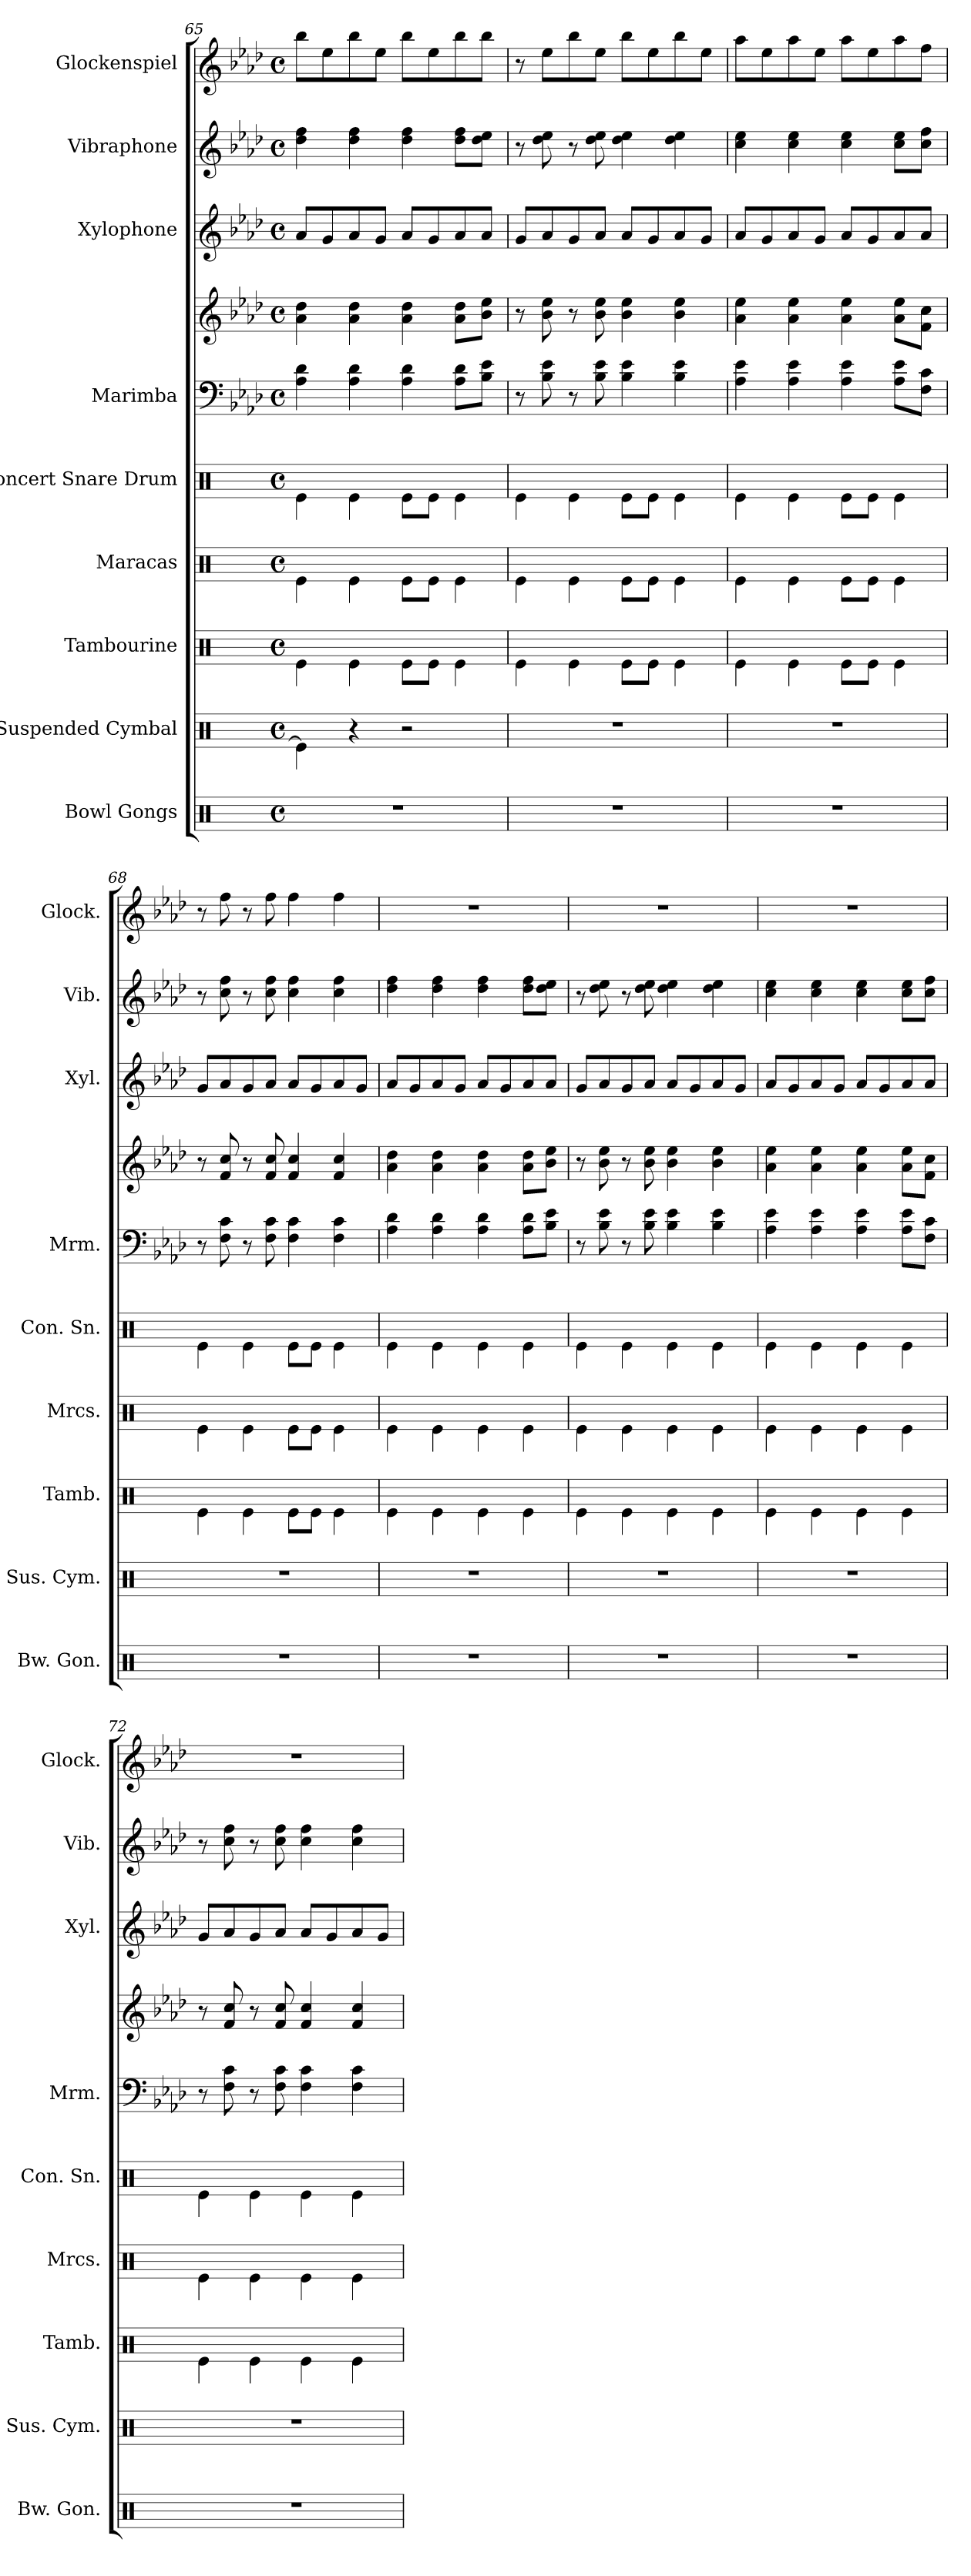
**kern	**kern	**kern	**kern	**kern	**kern	**kern	**kern	**kern	**kern
*part9	*part8	*part7	*part6	*part5	*part4	*part4	*part3	*part2	*part1
*staff10	*staff9	*staff8	*staff7	*staff6	*staff5	*staff4	*staff3	*staff2	*staff1
*I"Bowl Gongs	*I"Suspended Cymbal	*I"Tambourine	*I"Maracas	*I"Concert Snare Drum	*I"Marimba	*	*I"Xylophone	*I"Vibraphone	*I"Glockenspiel
*I'Bw. Gon.	*I'Sus. Cym.	*I'Tamb.	*I'Mrcs.	*I'Con. Sn.	*I'Mrm.	*	*I'Xyl.	*I'Vib.	*I'Glock.
*clefX	*clefX	*clefX	*clefX	*clefX	*clefF4	*clefG2	*clefG2	*clefG2	*clefG2
*	*	*	*	*	*	*	*ITrd-7c-12	*	*ITrd-14c-24
*k[]	*k[]	*k[]	*k[]	*k[]	*k[b-e-a-d-]	*k[b-e-a-d-]	*k[b-e-a-d-]	*k[b-e-a-d-]	*k[b-e-a-d-]
*M4/4	*M4/4	*M4/4	*M4/4	*M4/4	*M4/4	*M4/4	*M4/4	*M4/4	*M4/4
*met(c)	*met(c)	*met(c)	*met(c)	*met(c)	*met(c)	*met(c)	*met(c)	*met(c)	*met(c)
=65	=65	=65	=65	=65	=65	=65	=65	=65	=65
1r	4Re\]	4Re\	4Re\	4Re\	4A-\ 4d-\	4a-\ 4dd-\	8aa-/L	4dd-\ 4ff\	8bbbb-\L
.	.	.	.	.	.	.	8gg/	.	8eeee-\
.	4r	4Re\	4Re\	4Re\	4A-\ 4d-\	4a-\ 4dd-\	8aa-/	4dd-\ 4ff\	8bbbb-\
.	.	.	.	.	.	.	8gg/J	.	8eeee-\J
.	2r	8Re\L	8Re\L	8Re\L	4A-\ 4d-\	4a-\ 4dd-\	8aa-/L	4dd-\ 4ff\	8bbbb-\L
.	.	8Re\J	8Re\J	8Re\J	.	.	8gg/	.	8eeee-\
.	.	4Re\	4Re\	4Re\	8A-\ 8d-\L	8a-\ 8dd-\L	8aa-/	8dd-\ 8ff\L	8bbbb-\
.	.	.	.	.	8B-\ 8e-\J	8b-\ 8ee-\J	8aa-/J	8dd-\ 8ee-\J	8bbbb-\J
=66	=66	=66	=66	=66	=66	=66	=66	=66	=66
1r	1r	4Re\	4Re\	4Re\	8r	8r	8gg/L	8r	8r
.	.	.	.	.	8B-\ 8e-\	8b-\ 8ee-\	8aa-/	8dd-\ 8ee-\	8eeee-\L
.	.	4Re\	4Re\	4Re\	8r	8r	8gg/	8r	8bbbb-\
.	.	.	.	.	8B-\ 8e-\	8b-\ 8ee-\	8aa-/J	8dd-\ 8ee-\	8eeee-\J
.	.	8Re\L	8Re\L	8Re\L	4B-\ 4e-\	4b-\ 4ee-\	8aa-/L	4dd-\ 4ee-\	8bbbb-\L
.	.	8Re\J	8Re\J	8Re\J	.	.	8gg/	.	8eeee-\
.	.	4Re\	4Re\	4Re\	4B-\ 4e-\	4b-\ 4ee-\	8aa-/	4dd-\ 4ee-\	8bbbb-\
.	.	.	.	.	.	.	8gg/J	.	8eeee-\J
=67	=67	=67	=67	=67	=67	=67	=67	=67	=67
1r	1r	4Re\	4Re\	4Re\	4A-\ 4e-\	4a-\ 4ee-\	8aa-/L	4cc\ 4ee-\	8aaaa-\L
.	.	.	.	.	.	.	8gg/	.	8eeee-\
.	.	4Re\	4Re\	4Re\	4A-\ 4e-\	4a-\ 4ee-\	8aa-/	4cc\ 4ee-\	8aaaa-\
.	.	.	.	.	.	.	8gg/J	.	8eeee-\J
.	.	8Re\L	8Re\L	8Re\L	4A-\ 4e-\	4a-\ 4ee-\	8aa-/L	4cc\ 4ee-\	8aaaa-\L
.	.	8Re\J	8Re\J	8Re\J	.	.	8gg/	.	8eeee-\
.	.	4Re\	4Re\	4Re\	8A-\ 8e-\L	8a-\ 8ee-\L	8aa-/	8cc\ 8ee-\L	8aaaa-\
.	.	.	.	.	8F\ 8c\J	8f\ 8cc\J	8aa-/J	8cc\ 8ff\J	8ffff\J
!!LO:PB:g=z
=68	=68	=68	=68	=68	=68	=68	=68	=68	=68
1r	1r	4Re\	4Re\	4Re\	8r	8r	8gg/L	8r	8r
.	.	.	.	.	8F\ 8c\	8f/ 8cc/	8aa-/	8cc\ 8ff\	8ffff\
.	.	4Re\	4Re\	4Re\	8r	8r	8gg/	8r	8r
.	.	.	.	.	8F\ 8c\	8f/ 8cc/	8aa-/J	8cc\ 8ff\	8ffff\
.	.	8Re\L	8Re\L	8Re\L	4F\ 4c\	4f/ 4cc/	8aa-/L	4cc\ 4ff\	4ffff\
.	.	8Re\J	8Re\J	8Re\J	.	.	8gg/	.	.
.	.	4Re\	4Re\	4Re\	4F\ 4c\	4f/ 4cc/	8aa-/	4cc\ 4ff\	4ffff\
.	.	.	.	.	.	.	8gg/J	.	.
=69	=69	=69	=69	=69	=69	=69	=69	=69	=69
1r	1r	4Re\	4Re\	4Re\	4A-\ 4d-\	4a-\ 4dd-\	8aa-/L	4dd-\ 4ff\	1r
.	.	.	.	.	.	.	8gg/	.	.
.	.	4Re\	4Re\	4Re\	4A-\ 4d-\	4a-\ 4dd-\	8aa-/	4dd-\ 4ff\	.
.	.	.	.	.	.	.	8gg/J	.	.
.	.	4Re\	4Re\	4Re\	4A-\ 4d-\	4a-\ 4dd-\	8aa-/L	4dd-\ 4ff\	.
.	.	.	.	.	.	.	8gg/	.	.
.	.	4Re\	4Re\	4Re\	8A-\ 8d-\L	8a-\ 8dd-\L	8aa-/	8dd-\ 8ff\L	.
.	.	.	.	.	8B-\ 8e-\J	8b-\ 8ee-\J	8aa-/J	8dd-\ 8ee-\J	.
=70	=70	=70	=70	=70	=70	=70	=70	=70	=70
1r	1r	4Re\	4Re\	4Re\	8r	8r	8gg/L	8r	1r
.	.	.	.	.	8B-\ 8e-\	8b-\ 8ee-\	8aa-/	8dd-\ 8ee-\	.
.	.	4Re\	4Re\	4Re\	8r	8r	8gg/	8r	.
.	.	.	.	.	8B-\ 8e-\	8b-\ 8ee-\	8aa-/J	8dd-\ 8ee-\	.
.	.	4Re\	4Re\	4Re\	4B-\ 4e-\	4b-\ 4ee-\	8aa-/L	4dd-\ 4ee-\	.
.	.	.	.	.	.	.	8gg/	.	.
.	.	4Re\	4Re\	4Re\	4B-\ 4e-\	4b-\ 4ee-\	8aa-/	4dd-\ 4ee-\	.
.	.	.	.	.	.	.	8gg/J	.	.
=71	=71	=71	=71	=71	=71	=71	=71	=71	=71
1r	1r	4Re\	4Re\	4Re\	4A-\ 4e-\	4a-\ 4ee-\	8aa-/L	4cc\ 4ee-\	1r
.	.	.	.	.	.	.	8gg/	.	.
.	.	4Re\	4Re\	4Re\	4A-\ 4e-\	4a-\ 4ee-\	8aa-/	4cc\ 4ee-\	.
.	.	.	.	.	.	.	8gg/J	.	.
.	.	4Re\	4Re\	4Re\	4A-\ 4e-\	4a-\ 4ee-\	8aa-/L	4cc\ 4ee-\	.
.	.	.	.	.	.	.	8gg/	.	.
.	.	4Re\	4Re\	4Re\	8A-\ 8e-\L	8a-\ 8ee-\L	8aa-/	8cc\ 8ee-\L	.
.	.	.	.	.	8F\ 8c\J	8f\ 8cc\J	8aa-/J	8cc\ 8ff\J	.
=72	=72	=72	=72	=72	=72	=72	=72	=72	=72
1r	1r	4Re\	4Re\	4Re\	8r	8r	8gg/L	8r	1r
.	.	.	.	.	8F\ 8c\	8f/ 8cc/	8aa-/	8cc\ 8ff\	.
.	.	4Re\	4Re\	4Re\	8r	8r	8gg/	8r	.
.	.	.	.	.	8F\ 8c\	8f/ 8cc/	8aa-/J	8cc\ 8ff\	.
.	.	4Re\	4Re\	4Re\	4F\ 4c\	4f/ 4cc/	8aa-/L	4cc\ 4ff\	.
.	.	.	.	.	.	.	8gg/	.	.
.	.	4Re\	4Re\	4Re\	4F\ 4c\	4f/ 4cc/	8aa-/	4cc\ 4ff\	.
.	.	.	.	.	.	.	8gg/J	.	.
=	=	=	=	=	=	=	=	=	=
*-	*-	*-	*-	*-	*-	*-	*-	*-	*-
